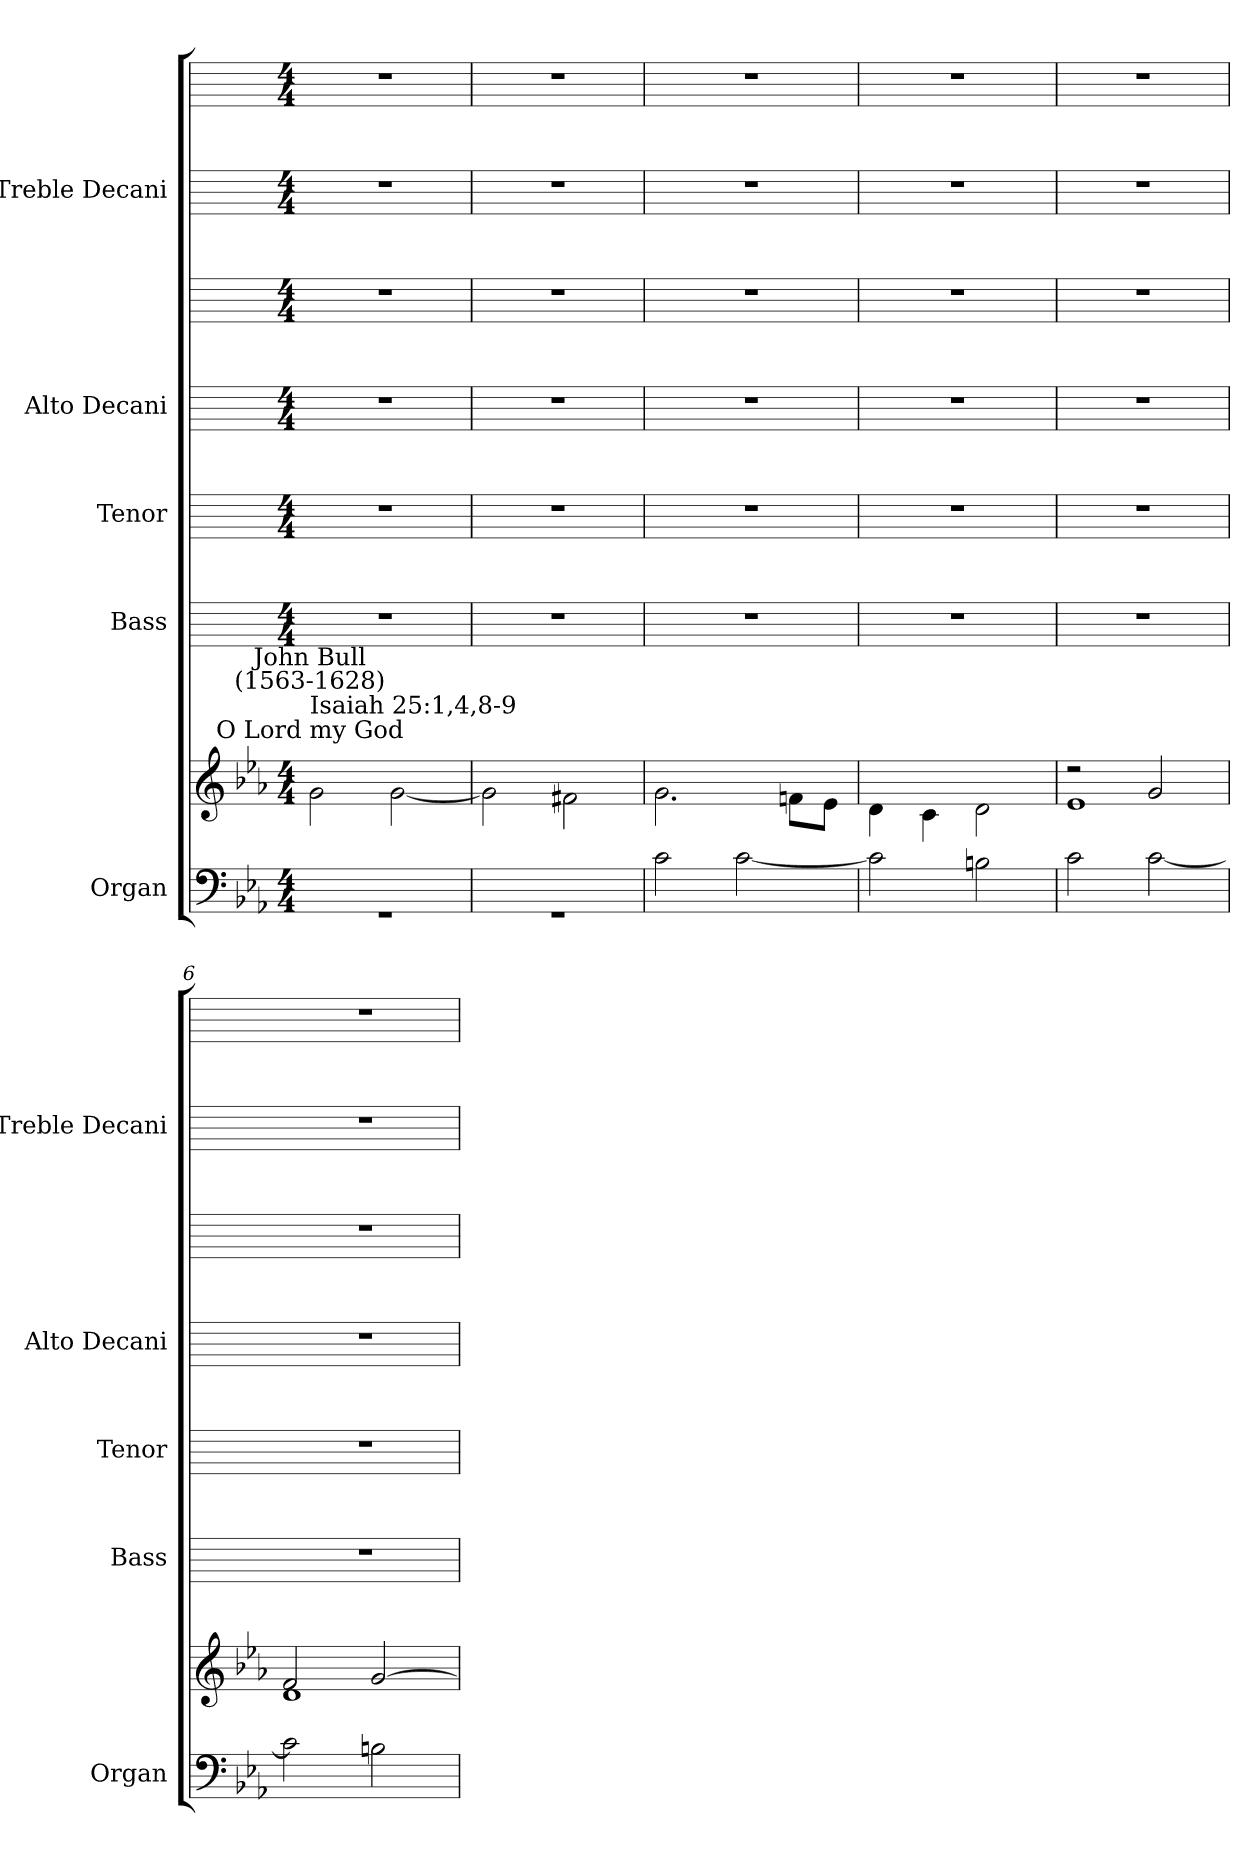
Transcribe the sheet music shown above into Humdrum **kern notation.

**kern	**kern	**kern	**kern	**kern	**kern	**kern	**kern
*part5	*part5	*part4	*part3	*part2	*part2	*part1	*part1
*staff8	*staff7	*staff6	*staff5	*staff4	*staff3	*staff2	*staff1
*I"Organ	*	*I"Bass	*I"Tenor	*I"Alto Decani	*	*I"Treble Decani	*
*I'Organ	*	*I'Bass	*I'Tenor	*I'Alto Decani	*	*I'Treble Decani	*
*clefF4	*clefG2	*	*	*	*	*	*
*k[b-e-a-]	*k[b-e-a-]	*	*	*	*	*	*
*E-:	*E-:	*	*	*	*	*	*
*M4/4	*M4/4	*M4/4	*M4/4	*M4/4	*M4/4	*M4/4	*M4/4
=1	=1	=1	=1	=1	=1	=1	=1
*^	*^	*	*	*	*	*	*
!	!	!LO:TX:a:cj:t=O Lord my God	!	!	!	!	!	!	!
!	!	!LO:TX:a:t=Isaiah 25&colon;1,4,8-9	!	!	!	!	!	!	!
!	!	!LO:TX:a:cj:t=John Bull\n(1563-1628)	!	!	!	!	!	!	!
1ryy	1r	1ryy	2g\	1r	1r	1r	1r	1r	1r
.	.	.	[2g\	.	.	.	.	.	.
=2	=2	=2	=2	=2	=2	=2	=2	=2	=2
1ryy	1r	1ryy	2g\]	1r	1r	1r	1r	1r	1r
.	.	.	2f#X\	.	.	.	.	.	.
=3	=3	=3	=3	=3	=3	=3	=3	=3	=3
1ryy	2c\	1ryy	2.g\	1r	1r	1r	1r	1r	1r
.	[2c\	.	.	.	.	.	.	.	.
.	.	.	8fn\L	.	.	.	.	.	.
.	.	.	8e-\J	.	.	.	.	.	.
=4	=4	=4	=4	=4	=4	=4	=4	=4	=4
1ryy	2c\]	1ryy	4d\	1r	1r	1r	1r	1r	1r
.	.	.	4c\	.	.	.	.	.	.
.	2Bn\	.	2d\	.	.	.	.	.	.
=5	=5	=5	=5	=5	=5	=5	=5	=5	=5
1ryy	2c\	2r	1e-\	1r	1r	1r	1r	1r	1r
.	[2c\	2g/	.	.	.	.	.	.	.
=6	=6	=6	=6	=6	=6	=6	=6	=6	=6
1ryy	2c\]	2f/	1d\	1r	1r	1r	1r	1r	1r
.	2Bn\	[2g/	.	.	.	.	.	.	.
*v	*v	*	*	*	*	*	*	*	*
*	*v	*v	*	*	*	*	*	*
=	=	=	=	=	=	=	=
*-	*-	*-	*-	*-	*-	*-	*-
